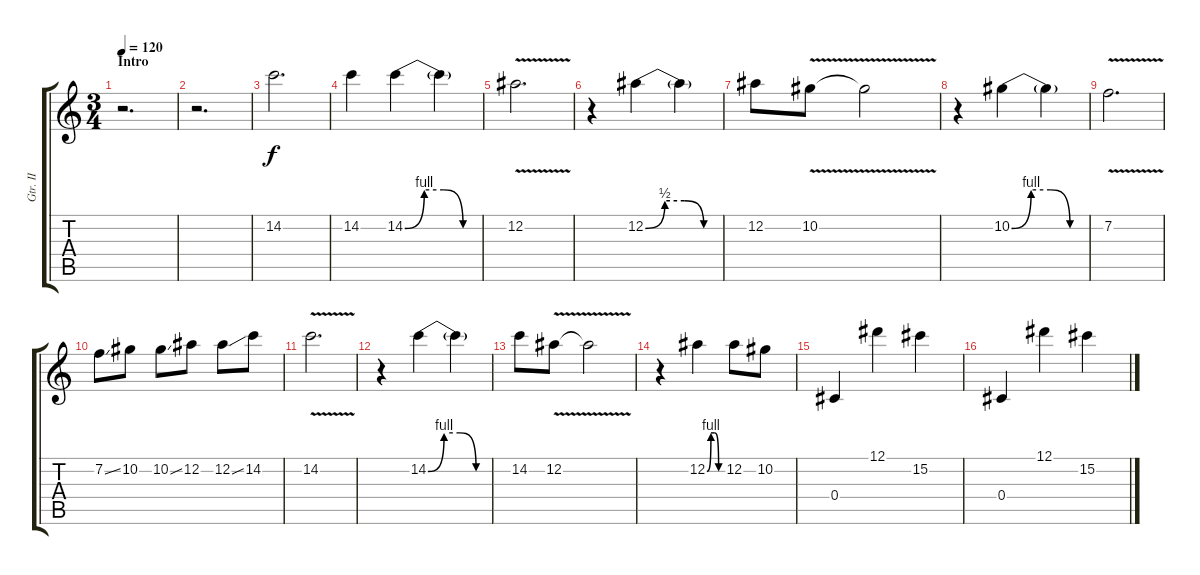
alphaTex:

\track ("Gtr. II" "Gtr. II") {instrument acousticguitarsteel}
\staff {score tabs}
\tuning (Eb4 Bb3 Gb3 Db3 Ab2 Eb2) {hide}
\ts (3 4)
\section ("" "Intro")
\tempo 120
\clef g2
\ks c
r.2{d dy f instrument acousticguitarsteel} |
r.2{d} |
14.2.2{d} |
14.2.4 14.2{be (custom 0 0 15 4 30 4 45 0 60 0)}.4 14.2{t}.4 |
12.2{v}.2{d} |
r.4 12.2{be (custom 0 0 15 2 30 2 45 0 60 0)}.4 12.2{t}.4 |
12.2.8 10.2{v}.8 10.2{t}.2 |
r.4 10.2{be (custom 0 0 15 4 30 4 45 0 60 0)}.4 10.2{t}.4 |
7.2{v}.2{d} |
7.2{ss}.8 10.2.8 10.2{ss}.8 12.2.8 12.2{ss}.8 14.2.8 |
14.2{v}.2{d} |
r.4 14.2{be (custom 0 0 15 4 30 4 45 0 60 0)}.4 14.2{t}.4 |
14.2.8 12.2{v}.8 12.2{t}.2 |
r.4 12.2{be (custom 0 0 15 4 30 4 45 0 60 0)}.4 12.2.8 10.2.8 |
0.4.4 12.1.4 15.2.4 |
0.4.4 12.1.4 15.2.4
